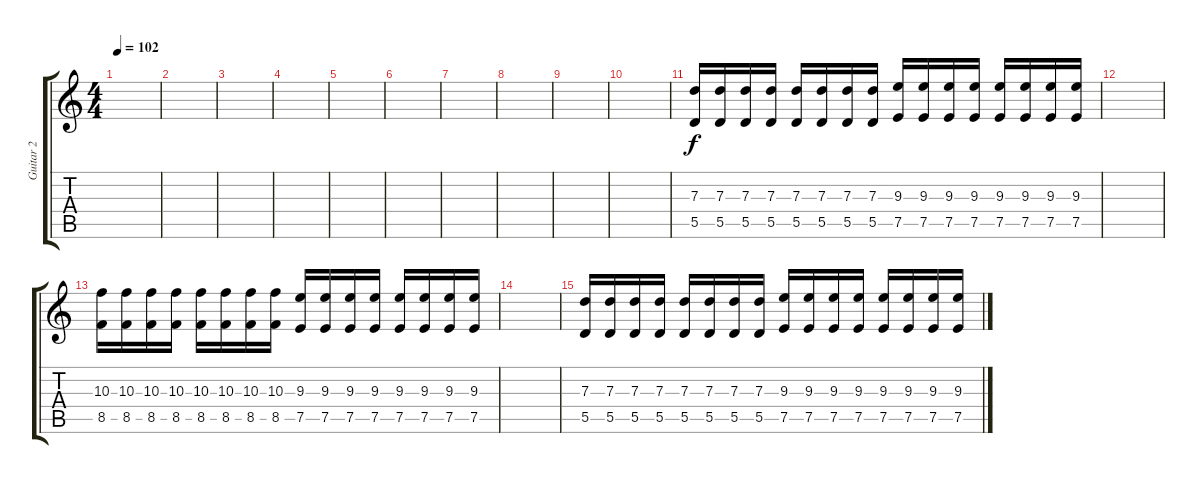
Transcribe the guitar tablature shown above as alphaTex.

\track ("Guitar 2" "Guitar 2") {instrument distortionguitar}
\staff {score tabs}
\tuning (E4 B3 G3 D3 A2 E2) {hide}
\ts (4 4)
\tempo 102
\clef g2
\ks c
|
|
|
|
|
|
|
|
|
|
(7.3 5.5).16 (7.3 5.5).16 (7.3 5.5).16 (7.3 5.5).16 (7.3 5.5).16 (7.3 5.5).16 (7.3 5.5).16 (7.3 5.5).16 (9.3 7.5).16 (9.3 7.5).16 (9.3 7.5).16 (9.3 7.5).16 (9.3 7.5).16 (9.3 7.5).16 (9.3 7.5).16 (9.3 7.5).16 |
|
(10.3 8.5).16 (10.3 8.5).16 (10.3 8.5).16 (10.3 8.5).16 (10.3 8.5).16 (10.3 8.5).16 (10.3 8.5).16 (10.3 8.5).16 (9.3 7.5).16 (9.3 7.5).16 (9.3 7.5).16 (9.3 7.5).16 (9.3 7.5).16 (9.3 7.5).16 (9.3 7.5).16 (9.3 7.5).16 |
|
(7.3 5.5).16 (7.3 5.5).16 (7.3 5.5).16 (7.3 5.5).16 (7.3 5.5).16 (7.3 5.5).16 (7.3 5.5).16 (7.3 5.5).16 (9.3 7.5).16 (9.3 7.5).16 (9.3 7.5).16 (9.3 7.5).16 (9.3 7.5).16 (9.3 7.5).16 (9.3 7.5).16 (9.3 7.5).16
